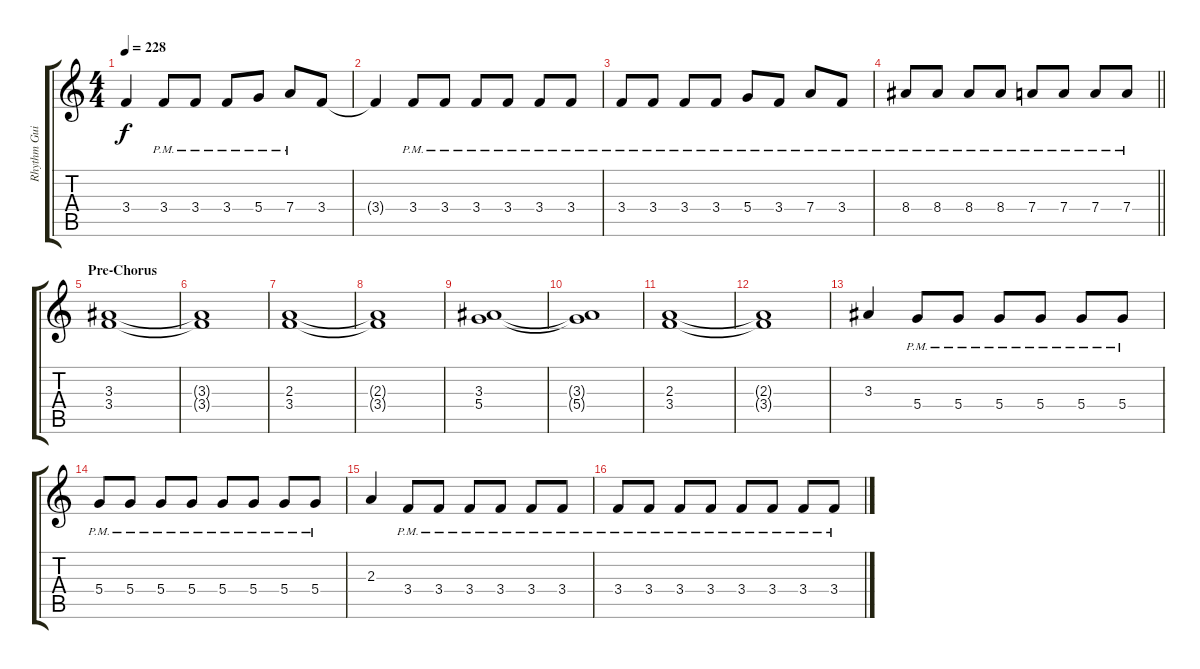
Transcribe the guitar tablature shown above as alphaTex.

\track ("Rhythm Guitar II" "Rhythm Gui") {instrument overdrivenguitar}
\staff {score tabs}
\tuning (E4 B3 G3 D3 A2 E2) {hide}
\ts (4 4)
\tempo 228
\clef g2
\ks c
3.4.4{dy f} 3.4{pm}.8 3.4{pm}.8 3.4{pm}.8 5.4{pm}.8 7.4{pm}.8 3.4.8 |
3.4{t}.4 3.4{pm}.8 3.4{pm}.8 3.4{pm}.8 3.4{pm}.8 3.4{pm}.8 3.4{pm}.8 |
3.4{pm}.8 3.4{pm}.8 3.4{pm}.8 3.4{pm}.8 5.4{pm}.8 3.4{pm}.8 7.4{pm}.8 3.4{pm}.8 |
\barLineRight lightlight
8.4{pm}.8 8.4{pm}.8 8.4{pm}.8 8.4{pm}.8 7.4{pm}.8 7.4{pm}.8 7.4{pm}.8 7.4{pm}.8 |
\section ("" "Pre-Chorus")
(3.3 3.4).1 |
(3.3{t} 3.4{t}).1 |
(2.3 3.4).1 |
(2.3{t} 3.4{t}).1 |
(3.3 5.4).1 |
(3.3{t} 5.4{t}).1 |
(2.3 3.4).1 |
(2.3{t} 3.4{t}).1 |
3.3.4 5.4{pm}.8 5.4{pm}.8 5.4{pm}.8 5.4{pm}.8 5.4{pm}.8 5.4{pm}.8 |
5.4{pm}.8 5.4{pm}.8 5.4{pm}.8 5.4{pm}.8 5.4{pm}.8 5.4{pm}.8 5.4{pm}.8 5.4{pm}.8 |
2.3.4 3.4{pm}.8 3.4{pm}.8 3.4{pm}.8 3.4{pm}.8 3.4{pm}.8 3.4{pm}.8 |
3.4{pm}.8 3.4{pm}.8 3.4{pm}.8 3.4{pm}.8 3.4{pm}.8 3.4{pm}.8 3.4{pm}.8 3.4{pm}.8
